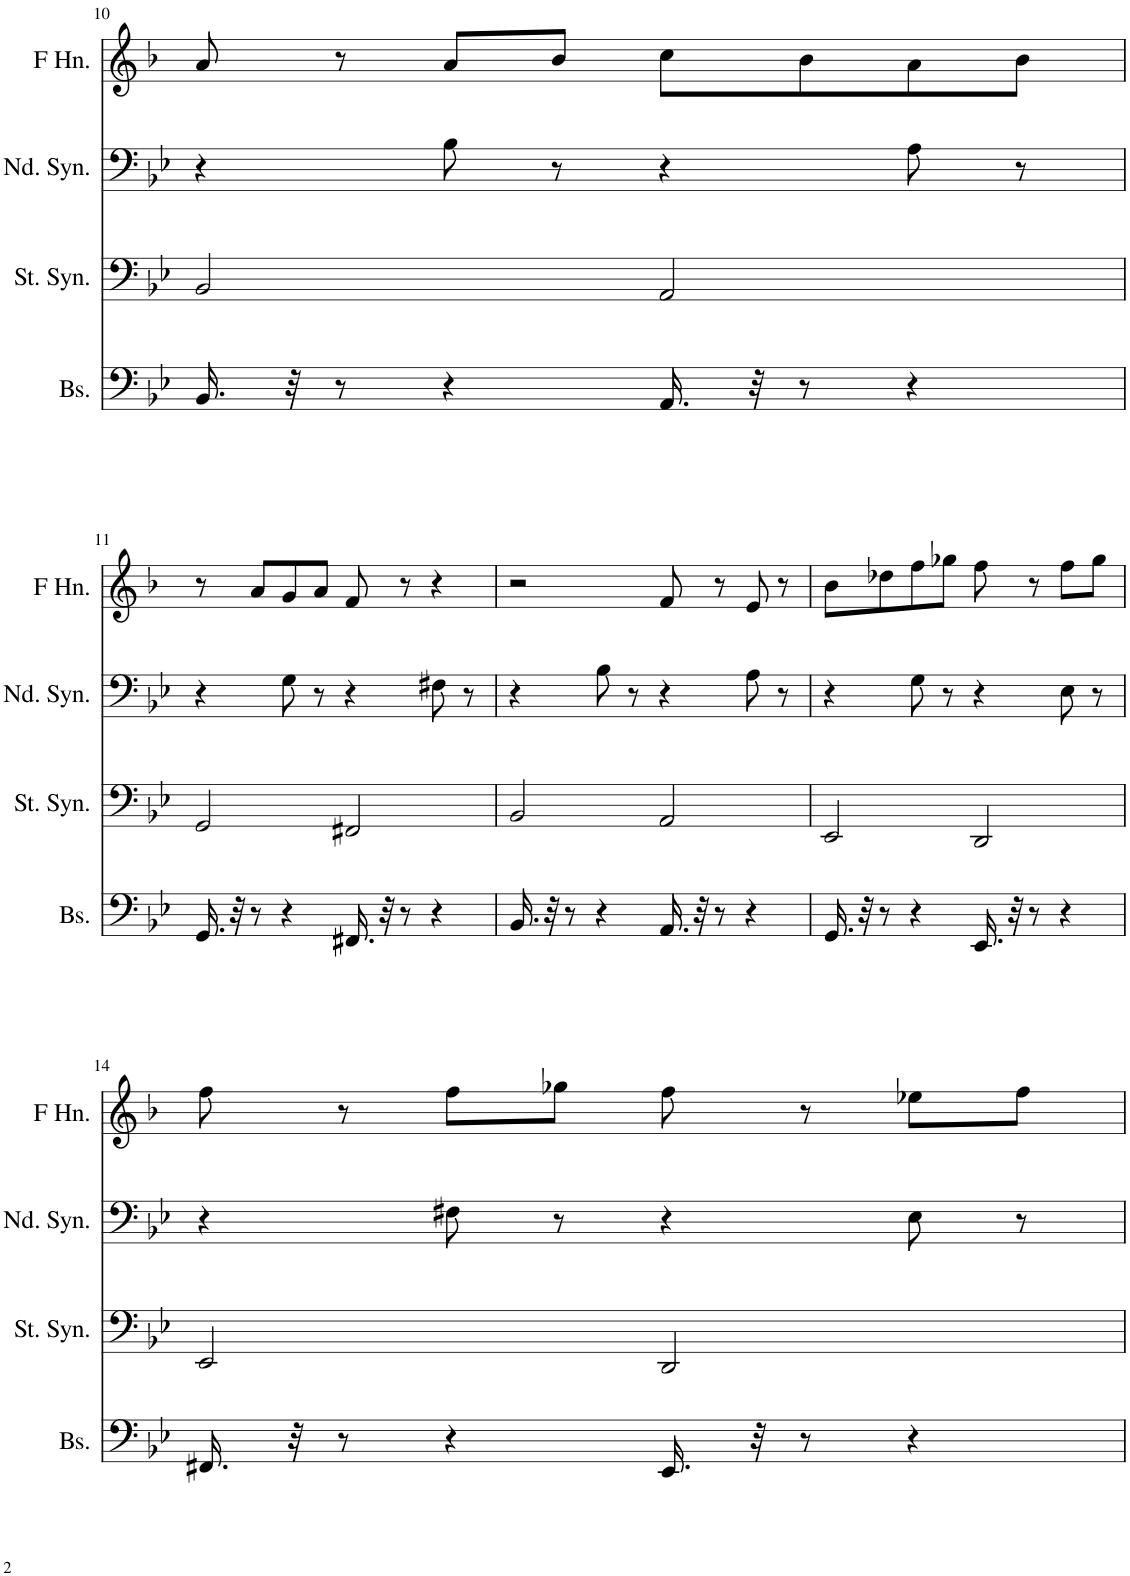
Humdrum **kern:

**kern	**kern	**kern	**kern
*part4	*part3	*part2	*part1
*staff4	*staff3	*staff2	*staff1
*I"Bassoon	*I"First Synth	*I"Second Synth	*I"French Horny
*I'Bs.	*I'St. Syn.	*	*I'F Hn.
!!LO:PB:g=z
*clefF4	*clefF4	*clefF4	*clefG2
*	*	*	*Trd4c7
*k[b-e-]	*k[b-e-]	*k[b-e-]	*k[b-]
=10	=10	=10	=10
16.BB-/	2BB-/	4r	8a/
32r	.	.	.
8r	.	.	8r
4r	.	8B-\	8a/L
.	.	8r	8b-/J
16.AA/	2AA/	4r	8cc\L
32r	.	.	.
8r	.	.	8b-\
4r	.	8A\	8a\
.	.	8r	8b-\J
!!LO:LB:g=z
=11	=11	=11	=11
16.GG/	2GG/	4r	8r
32r	.	.	.
8r	.	.	8a/L
4r	.	8G\	8g/
.	.	8r	8a/J
16.FF#X/	2FF#X/	4r	8f/
32r	.	.	.
8r	.	.	8r
4r	.	8F#X\	4r
.	.	8r	.
=12	=12	=12	=12
16.BB-/	2BB-/	4r	2r
32r	.	.	.
8r	.	.	.
4r	.	8B-\	.
.	.	8r	.
16.AA/	2AA/	4r	8f/
32r	.	.	.
8r	.	.	8r
4r	.	8A\	8e/
.	.	8r	8r
=13	=13	=13	=13
16.GG/	2EE-/	4r	8b-\L
32r	.	.	.
8r	.	.	8dd-X\
4r	.	8G\	8ff\
.	.	8r	8gg-X\J
16.EE-/	2DD/	4r	8ff\
32r	.	.	.
8r	.	.	8r
4r	.	8E-\	8ff\L
.	.	8r	8gg-\J
!!LO:LB:g=z
=14	=14	=14	=14
16.FF#X/	2EE-/	4r	8ff\
32r	.	.	.
8r	.	.	8r
4r	.	8F#X\	8ff\L
.	.	8r	8gg-X\J
16.EE-/	2DD/	4r	8ff\
32r	.	.	.
8r	.	.	8r
4r	.	8E-\	8ee-X\L
.	.	8r	8ff\J
=	=	=	=
*-	*-	*-	*-
